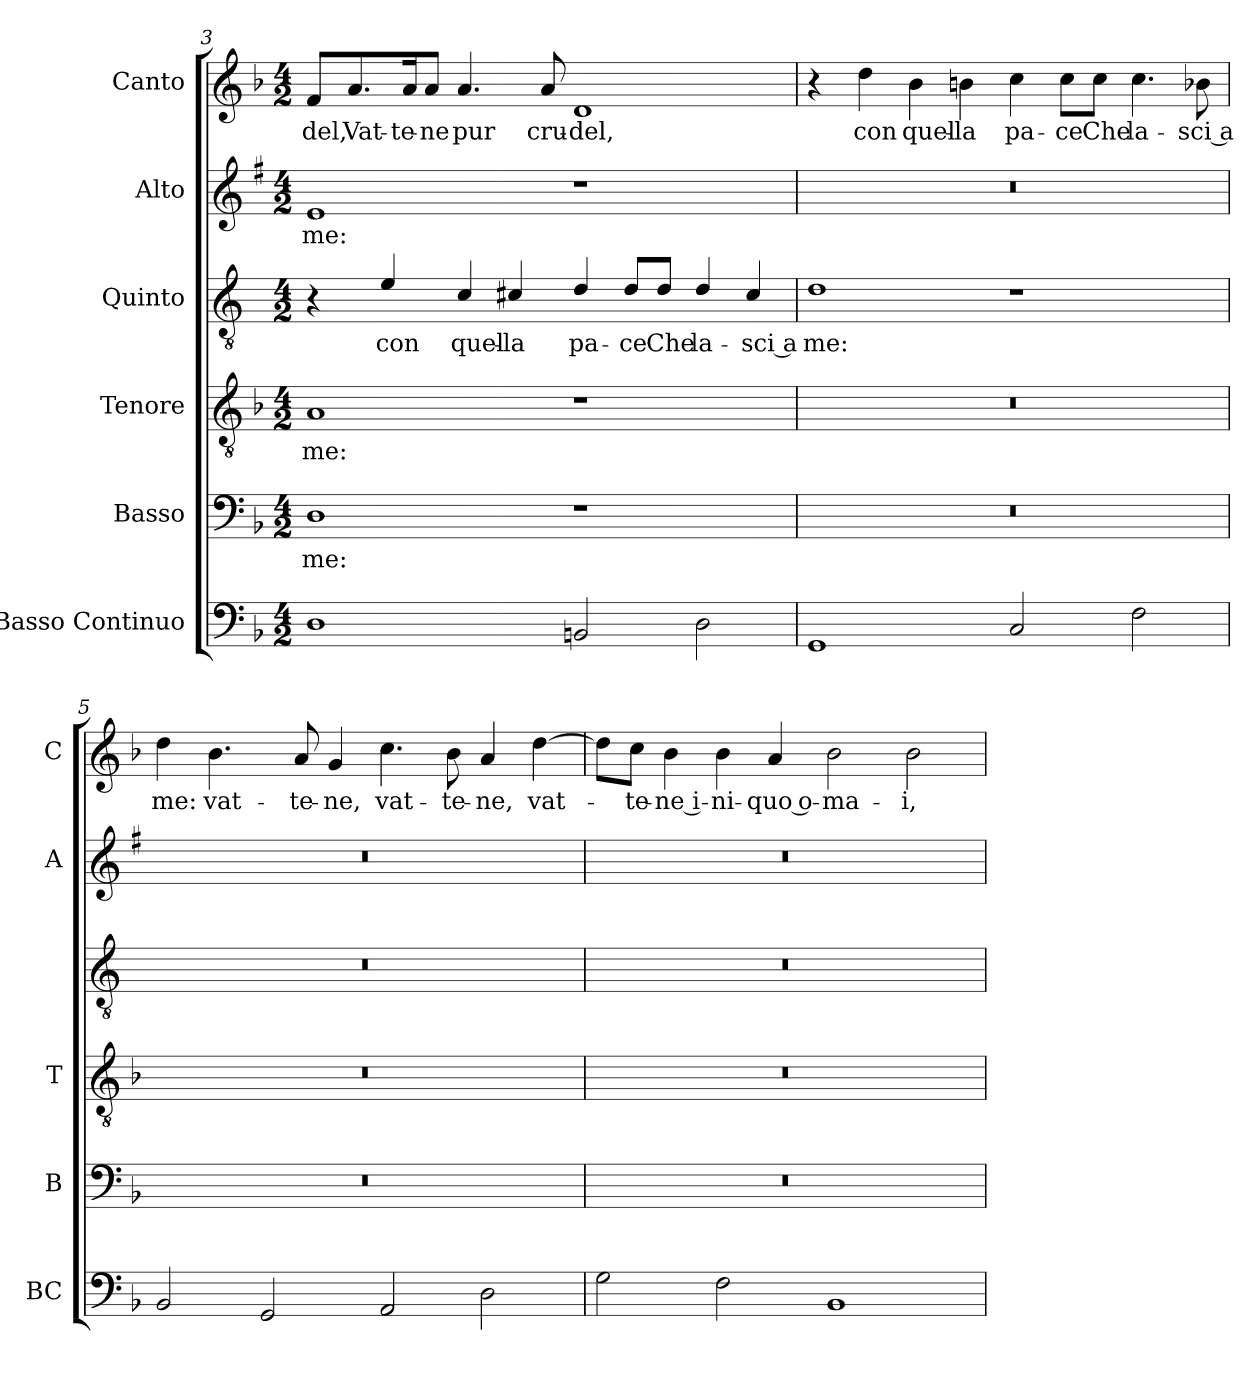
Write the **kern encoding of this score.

**kern	**kern	**text	**kern	**text	**kern	**text	**kern	**text	**kern	**text
*part6	*part5	*part5	*part4	*part4	*part3	*part3	*part2	*part2	*part1	*part1
*staff6	*staff5	*staff5	*staff4	*staff4	*staff3	*staff3	*staff2	*staff2	*staff1	*staff1
*I"Basso Continuo	*I"Basso	*	*I"Tenore	*	*I"Quinto	*	*I"Alto	*	*I"Canto	*
*I'BC	*I'B	*	*I'T	*	*	*	*I'A	*	*I'C	*
!!LO:LB:g=z
*clefF4	*clefF4	*	*clefGv2	*	*clefGv2	*	*clefG2	*	*clefG2	*
*	*	*	*	*	*ITrd4c7	*	*ITrd1c2	*	*	*
*k[b-]	*k[b-]	*	*k[b-]	*	*k[b-]	*	*k[b-]	*	*k[b-]	*
*F:	*F:	*	*F:	*	*F:	*	*F:	*	*F:	*
*M4/2	*M4/2	*	*M4/2	*	*M4/2	*	*M4/2	*	*M4/2	*
=3	=3	=3	=3	=3	=3	=3	=3	=3	=3	=3
!	!	!LO:LY:b	!	!LO:LY:b	!	!	!	!LO:LY:b	!	!LO:LY:b
1D	1D	me:	1A	me:	4r	.	1d	me:	8f/L	-del,
!	!	!	!	!	!	!	!	!	!	!LO:LY:b
.	.	.	.	.	.	.	.	.	8.a/	Vat-
!	!	!	!	!	!	!LO:LY:b	!	!	!	!
.	.	.	.	.	4A/	con	.	.	.	.
!	!	!	!	!	!	!	!	!	!	!LO:LY:b
.	.	.	.	.	.	.	.	.	16a/K	-te-
!	!	!	!	!	!	!	!	!	!	!LO:LY:b
.	.	.	.	.	.	.	.	.	8a/J	-ne
!	!	!	!	!	!	!LO:LY:b	!	!	!	!LO:LY:b
.	.	.	.	.	4F/	quel-	.	.	4.a/	pur
!	!	!	!	!	!	!LO:LY:b	!	!	!	!
.	.	.	.	.	4F#X/	-la	.	.	.	.
!	!	!	!	!	!	!	!	!	!	!LO:LY:b
.	.	.	.	.	.	.	.	.	8a/	cru-
!	!	!	!	!	!	!LO:LY:b	!	!	!	!LO:LY:b
2BBn/	1r	.	1r	.	4G/	pa-	1r	.	1d	-del,
!	!	!	!	!	!	!LO:LY:b	!	!	!	!
.	.	.	.	.	8G/L	-ce	.	.	.	.
!	!	!	!	!	!	!LO:LY:b	!	!	!	!
.	.	.	.	.	8G/J	Che	.	.	.	.
!	!	!	!	!	!	!LO:LY:b	!	!	!	!
2D\	.	.	.	.	4G/	la-	.	.	.	.
!	!	!	!	!	!	!LO:LY:b	!	!	!	!
.	.	.	.	.	4F#/	-sci a	.	.	.	.
=4	=4	=4	=4	=4	=4	=4	=4	=4	=4	=4
!	!	!	!	!	!	!LO:LY:b	!	!	!	!
1GG	0r	.	0r	.	1G	me:	0r	.	4r	.
!	!	!	!	!	!	!	!	!	!	!LO:LY:b
.	.	.	.	.	.	.	.	.	4dd\	con
!	!	!	!	!	!	!	!	!	!	!LO:LY:b
.	.	.	.	.	.	.	.	.	4b-\	quel-
!	!	!	!	!	!	!	!	!	!	!LO:LY:b
.	.	.	.	.	.	.	.	.	4bn\	-la
!	!	!	!	!	!	!	!	!	!	!LO:LY:b
2C/	.	.	.	.	1r	.	.	.	4cc\	pa-
!	!	!	!	!	!	!	!	!	!	!LO:LY:b
.	.	.	.	.	.	.	.	.	8cc\L	-ce
!	!	!	!	!	!	!	!	!	!	!LO:LY:b
.	.	.	.	.	.	.	.	.	8cc\J	Che
!	!	!	!	!	!	!	!	!	!	!LO:LY:b
2F\	.	.	.	.	.	.	.	.	4.cc\	la-
!	!	!	!	!	!	!	!	!	!	!LO:LY:b
.	.	.	.	.	.	.	.	.	8b-X\	-sci a
=5	=5	=5	=5	=5	=5	=5	=5	=5	=5	=5
!	!	!	!	!	!	!	!	!	!	!LO:LY:b
2BB-/	0r	.	0r	.	0r	.	0r	.	4dd\	me:
!	!	!	!	!	!	!	!	!	!	!LO:LY:b
.	.	.	.	.	.	.	.	.	4.b-\	vat-
2GG/	.	.	.	.	.	.	.	.	.	.
!	!	!	!	!	!	!	!	!	!	!LO:LY:b
.	.	.	.	.	.	.	.	.	8a/	-te-
!	!	!	!	!	!	!	!	!	!	!LO:LY:b
.	.	.	.	.	.	.	.	.	4g/	-ne,
!	!	!	!	!	!	!	!	!	!	!LO:LY:b
2AA/	.	.	.	.	.	.	.	.	4.cc\	vat-
!	!	!	!	!	!	!	!	!	!	!LO:LY:b
.	.	.	.	.	.	.	.	.	8b-\	-te-
!	!	!	!	!	!	!	!	!	!	!LO:LY:b
2D\	.	.	.	.	.	.	.	.	4a/	-ne,
!	!	!	!	!	!	!	!	!	!	!LO:LY:b
.	.	.	.	.	.	.	.	.	[4dd\	vat-
!!LO:PB:g=z
=6	=6	=6	=6	=6	=6	=6	=6	=6	=6	=6
2G\	0r	.	0r	.	0r	.	0r	.	8dd\L]	.
!	!	!	!	!	!	!	!	!	!	!LO:LY:b
.	.	.	.	.	.	.	.	.	8cc\J	-te-
!	!	!	!	!	!	!	!	!	!	!LO:LY:b
.	.	.	.	.	.	.	.	.	4b-\	-ne i-
!	!	!	!	!	!	!	!	!	!	!LO:LY:b
2F\	.	.	.	.	.	.	.	.	4b-\	-ni-
!	!	!	!	!	!	!	!	!	!	!LO:LY:b
.	.	.	.	.	.	.	.	.	4a/	-quo o-
!	!	!	!	!	!	!	!	!	!	!LO:LY:b
1BB-	.	.	.	.	.	.	.	.	2b-\	-ma-
!	!	!	!	!	!	!	!	!	!	!LO:LY:b
.	.	.	.	.	.	.	.	.	2b-\	-i,
=	=	=	=	=	=	=	=	=	=	=
*-	*-	*-	*-	*-	*-	*-	*-	*-	*-	*-
